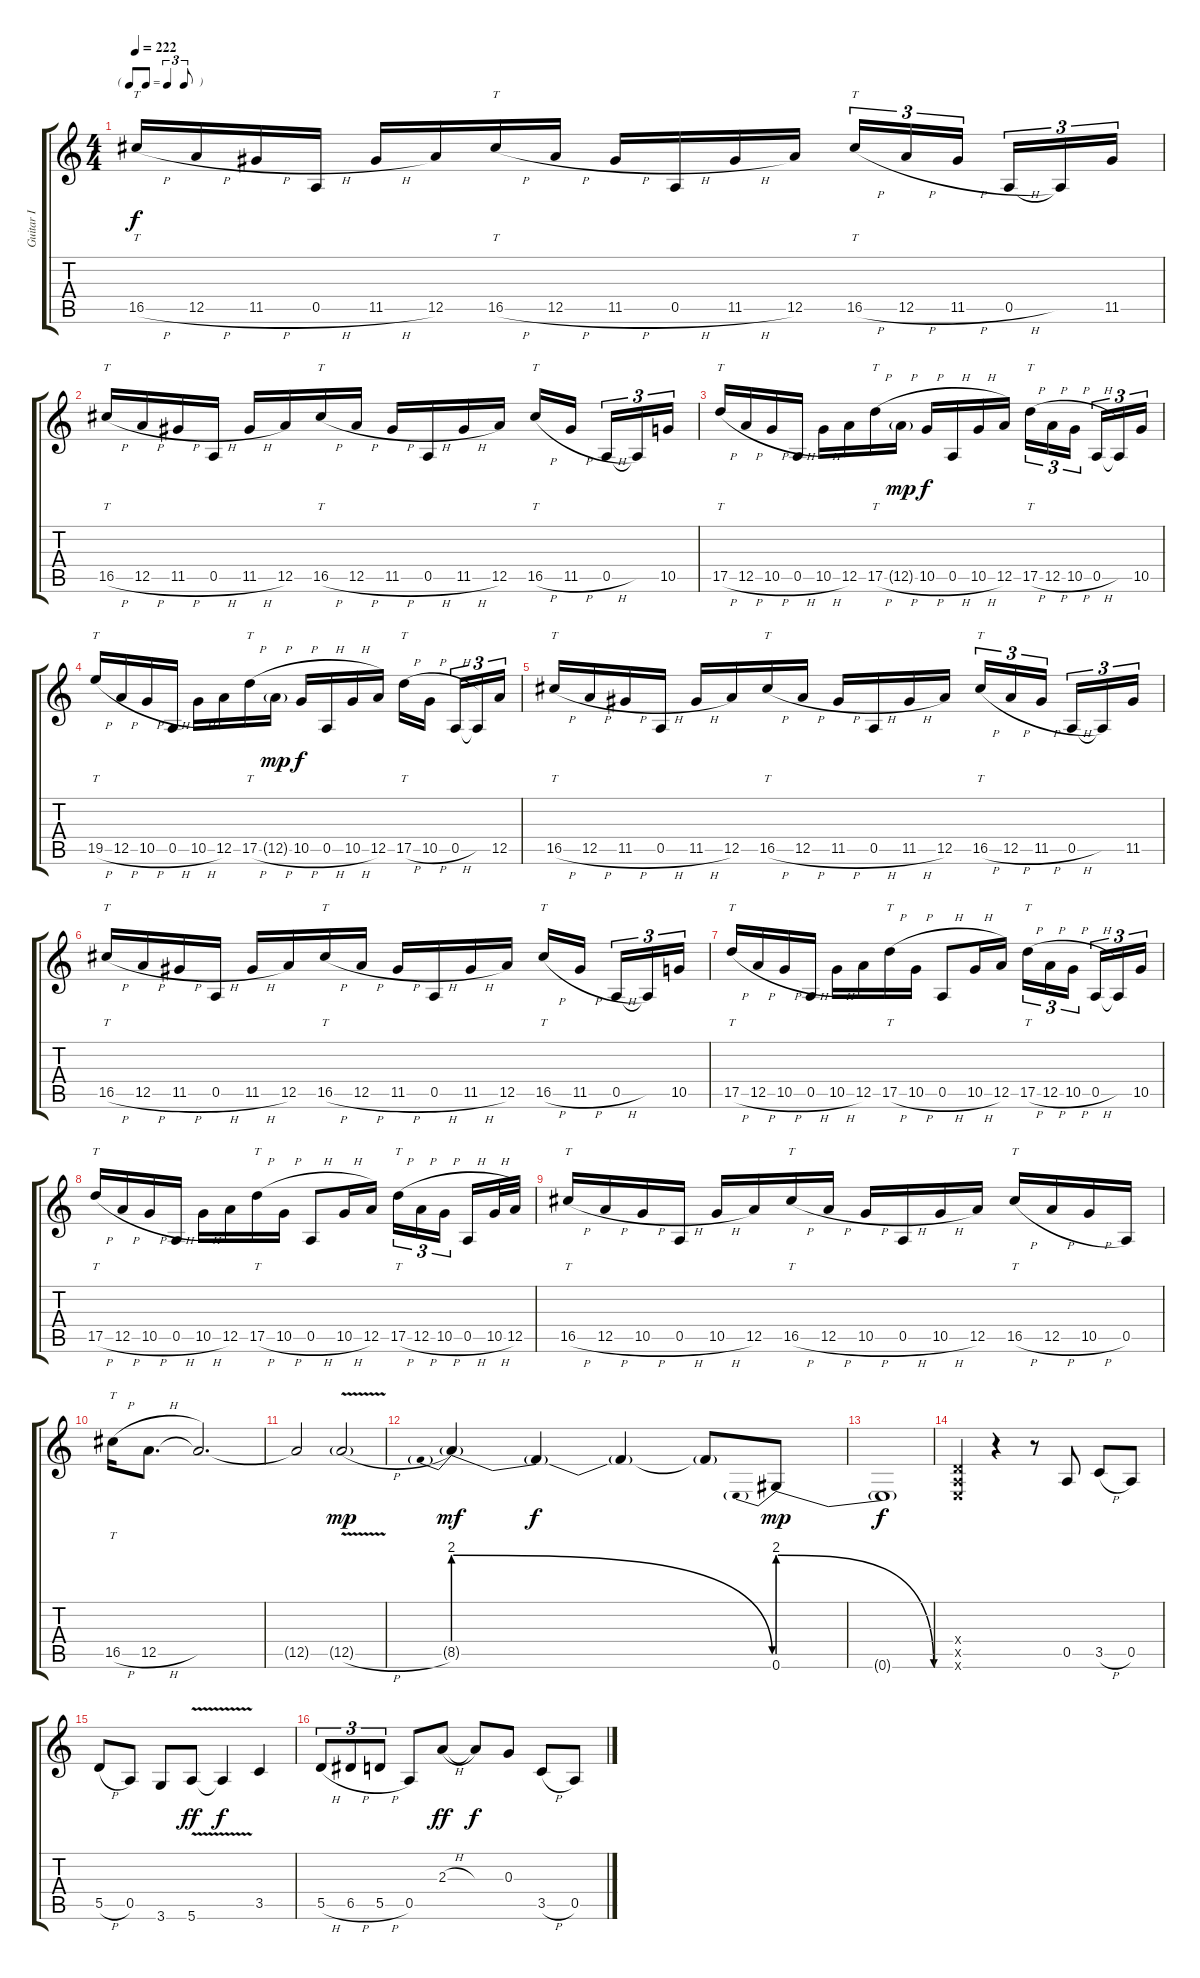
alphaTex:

\track ("Guitar I" "Guitar I") {instrument overdrivenguitar}
\staff {score tabs}
\tuning (E4 B3 G3 D3 A2 E2) {hide}
\ts (4 4)
\tf triplet8th
\tempo 222
\clef g2
\ks c
16.5{h}.16{tt dy f} 12.5{h}.16 11.5{h}.16 0.5{h}.16 11.5{h}.16 12.5.16 16.5{h}.16{tt} 12.5{h}.16 11.5{h}.16 0.5{h}.16 11.5{h}.16 12.5.16 16.5{h}.16{tt tu (3 2)} 12.5{h}.16{tu (3 2)} 11.5{h}.16{tu (3 2) beam splitsecondary} 0.5{h}.16{tu (3 2)} 0.5{t}.16{tu (3 2)} 11.5.16{tu (3 2)} |
16.5{h}.16{tt} 12.5{h}.16 11.5{h}.16 0.5{h}.16 11.5{h}.16 12.5.16 16.5{h}.16{tt} 12.5{h}.16 11.5{h}.16 0.5{h}.16 11.5{h}.16 12.5.16 16.5{h}.16{tt} 11.5{h}.16{beam splitsecondary} 0.5{h}.16{tu (3 2)} 0.5{t}.16{tu (3 2)} 10.5.16{tu (3 2)} |
17.5{h}.16{tt} 12.5{h}.16 10.5{h}.16 0.5{h}.16 10.5{h}.16 12.5.16 17.5{h}.16{tt} 12.5{h g}.16{dy mp} 10.5{h}.16{dy f} 0.5{h}.16 10.5{h}.16 12.5.16 17.5{h}.16{tt tu (3 2)} 12.5{h}.16{tu (3 2)} 10.5{h}.16{tu (3 2) beam splitsecondary} 0.5{h}.16{tu (3 2)} 0.5{t}.16{tu (3 2)} 10.5.16{tu (3 2)} |
19.5{h}.16{tt} 12.5{h}.16 10.5{h}.16 0.5{h}.16 10.5{h}.16 12.5.16 17.5{h}.16{tt} 12.5{h g}.16{dy mp} 10.5{h}.16{dy f} 0.5{h}.16 10.5{h}.16 12.5.16 17.5{h}.16{tt} 10.5{h}.16{beam splitsecondary} 0.5{h}.16{tu (3 2)} 0.5{t}.16{tu (3 2)} 12.5.16{tu (3 2)} |
16.5{h}.16{tt} 12.5{h}.16 11.5{h}.16 0.5{h}.16 11.5{h}.16 12.5.16 16.5{h}.16{tt} 12.5{h}.16 11.5{h}.16 0.5{h}.16 11.5{h}.16 12.5.16 16.5{h}.16{tt tu (3 2)} 12.5{h}.16{tu (3 2)} 11.5{h}.16{tu (3 2) beam splitsecondary} 0.5{h}.16{tu (3 2)} 0.5{t}.16{tu (3 2)} 11.5.16{tu (3 2)} |
16.5{h}.16{tt} 12.5{h}.16 11.5{h}.16 0.5{h}.16 11.5{h}.16 12.5.16 16.5{h}.16{tt} 12.5{h}.16 11.5{h}.16 0.5{h}.16 11.5{h}.16 12.5.16 16.5{h}.16{tt} 11.5{h}.16{beam splitsecondary} 0.5{h}.16{tu (3 2)} 0.5{t}.16{tu (3 2)} 10.5.16{tu (3 2)} |
17.5{h}.16{tt} 12.5{h}.16 10.5{h}.16 0.5{h}.16 10.5{h}.16 12.5.16 17.5{h}.16{tt} 10.5{h}.16 0.5{h}.8 10.5{h}.16 12.5.16 17.5{h}.16{tt tu (3 2)} 12.5{h}.16{tu (3 2)} 10.5{h}.16{tu (3 2) beam splitsecondary} 0.5{h}.16{tu (3 2)} 0.5{t}.16{tu (3 2)} 10.5.16{tu (3 2)} |
17.5{h}.16{tt} 12.5{h}.16 10.5{h}.16 0.5{h}.16 10.5{h}.16 12.5.16 17.5{h}.16{tt} 10.5{h}.16 0.5{h}.8 10.5{h}.16 12.5.16 17.5{h}.16{tt tu (3 2)} 12.5{h}.16{tu (3 2)} 10.5{h}.16{tu (3 2) beam splitsecondary} 0.5{h}.16 10.5{h}.32 12.5.32 |
16.5{h}.16{tt} 12.5{h}.16 10.5{h}.16 0.5{h}.16 10.5{h}.16 12.5.16 16.5{h}.16{tt} 12.5{h}.16 10.5{h}.16 0.5{h}.16 10.5{h}.16 12.5.16 16.5{h}.16{tt} 12.5{h}.16 10.5{h}.16 0.5.16 |
16.5{h}.16{tt} 12.5{h}.8{d} 12.5{t}.2{d} |
12.5{t}.2 12.5{v h g}.2{dy mp} |
8.5{be (prebendrelease 0 8 60 0) g}.4{dy mf} 8.5{t}.4{dy f} 8.5{t}.4 8.5{t}.8 0.6{be (prebendrelease 0 8 60 0)}.8{dy mp} |
0.6{t}.1{dy f} |
(0.4{x} 0.5{x} 0.6{x}).4 r.4 r.8 0.5.8 3.5{h}.8 0.5.8 |
5.5{h}.8 0.5.8 3.6.8 5.6{v}.8{dy ff} 5.6{t}.4{dy f} 3.5.4 |
5.5{h}.8{tu (3 2)} 6.5{h}.8{tu (3 2)} 5.5{h}.8{tu (3 2)} 0.5.8 2.3{h}.8{dy ff} 2.3{t}.8{dy f} 0.3.8 3.5{h}.8 0.5.8
